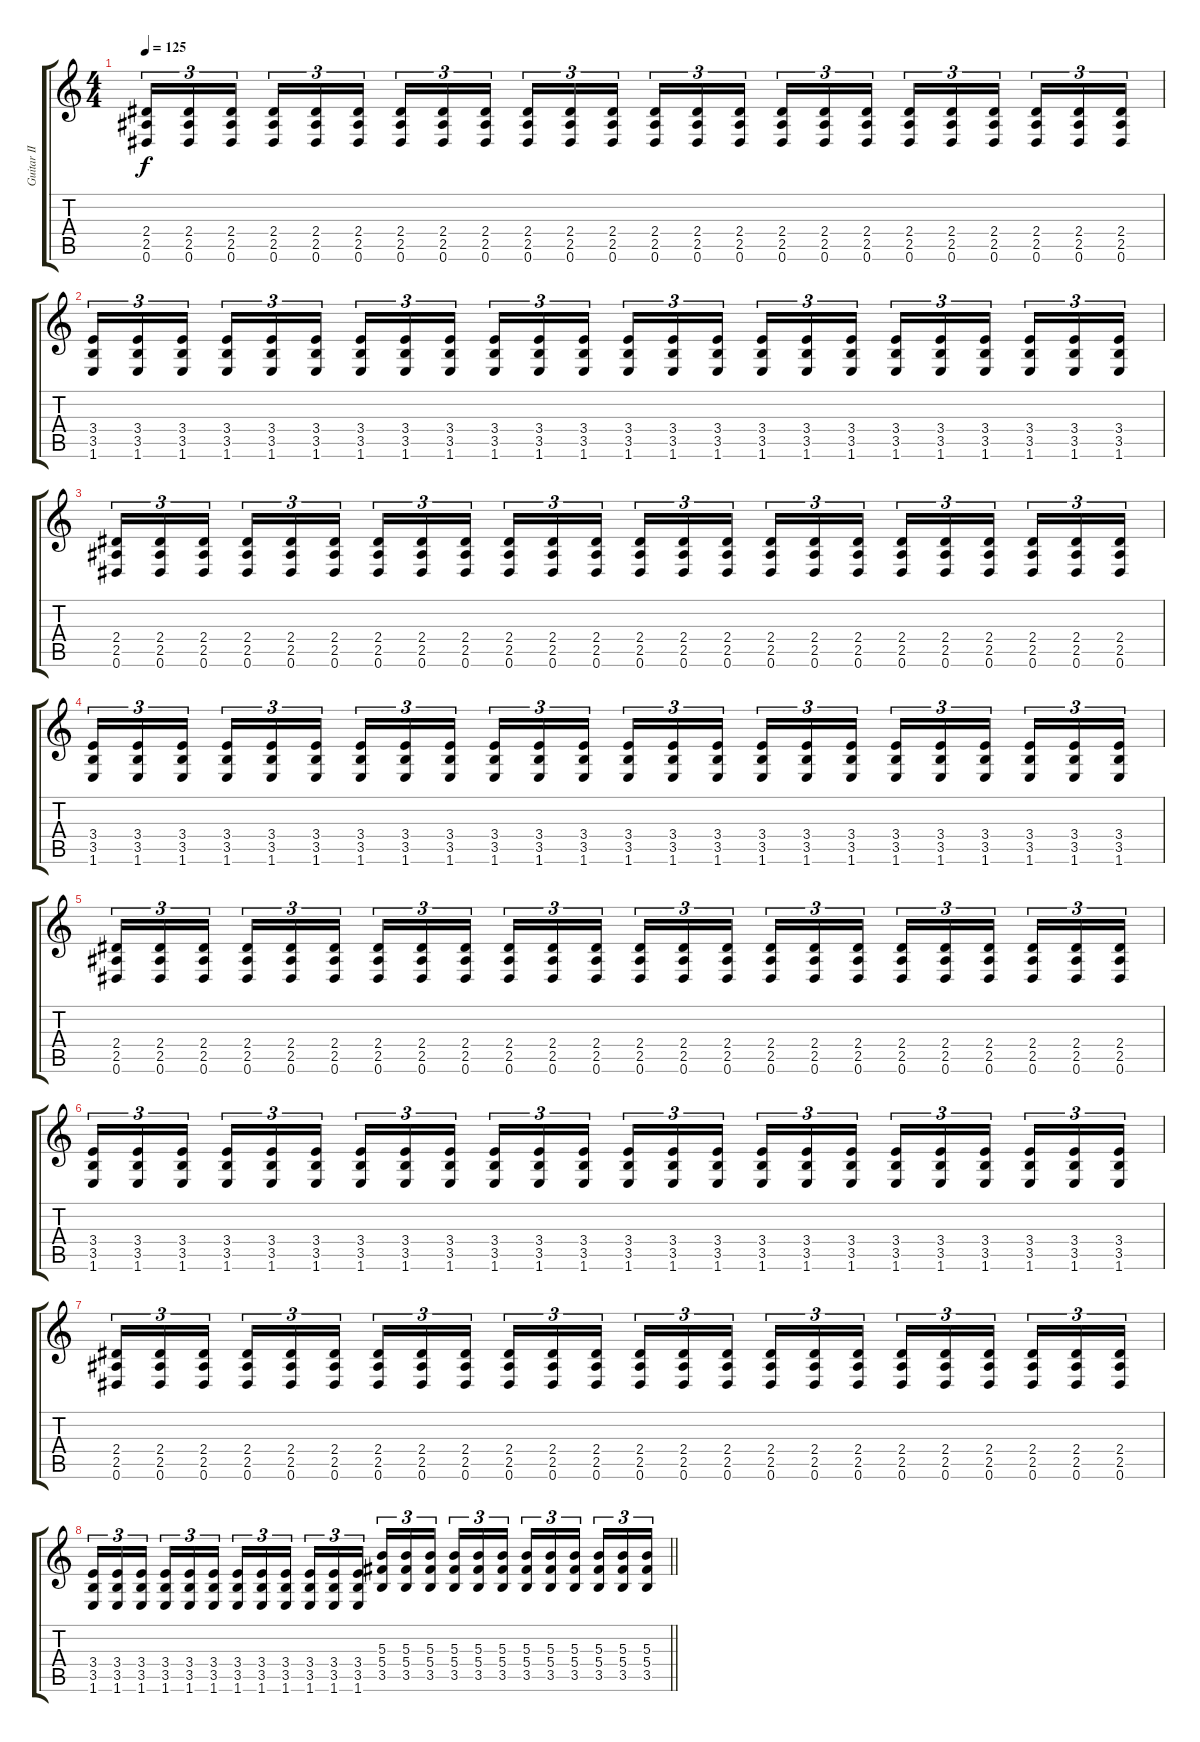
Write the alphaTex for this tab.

\track ("Guitar II" "Guitar II") {instrument distortionguitar}
\staff {score tabs}
\tuning (Eb4 Bb3 Gb3 Db3 Ab2 Eb2) {hide}
\ts (4 4)
\tempo 125
\clef g2
\ks c
(2.4 2.5 0.6).16{tu (3 2) dy f} (2.4 2.5 0.6).16{tu (3 2)} (2.4 2.5 0.6).16{tu (3 2) beam splitsecondary} (2.4 2.5 0.6).16{tu (3 2)} (2.4 2.5 0.6).16{tu (3 2)} (2.4 2.5 0.6).16{tu (3 2)} (2.4 2.5 0.6).16{tu (3 2)} (2.4 2.5 0.6).16{tu (3 2)} (2.4 2.5 0.6).16{tu (3 2) beam splitsecondary} (2.4 2.5 0.6).16{tu (3 2)} (2.4 2.5 0.6).16{tu (3 2)} (2.4 2.5 0.6).16{tu (3 2)} (2.4 2.5 0.6).16{tu (3 2)} (2.4 2.5 0.6).16{tu (3 2)} (2.4 2.5 0.6).16{tu (3 2) beam splitsecondary} (2.4 2.5 0.6).16{tu (3 2)} (2.4 2.5 0.6).16{tu (3 2)} (2.4 2.5 0.6).16{tu (3 2)} (2.4 2.5 0.6).16{tu (3 2)} (2.4 2.5 0.6).16{tu (3 2)} (2.4 2.5 0.6).16{tu (3 2) beam splitsecondary} (2.4 2.5 0.6).16{tu (3 2)} (2.4 2.5 0.6).16{tu (3 2)} (2.4 2.5 0.6).16{tu (3 2)} |
(3.4 3.5 1.6).16{tu (3 2)} (3.4 3.5 1.6).16{tu (3 2)} (3.4 3.5 1.6).16{tu (3 2) beam splitsecondary} (3.4 3.5 1.6).16{tu (3 2)} (3.4 3.5 1.6).16{tu (3 2)} (3.4 3.5 1.6).16{tu (3 2)} (3.4 3.5 1.6).16{tu (3 2)} (3.4 3.5 1.6).16{tu (3 2)} (3.4 3.5 1.6).16{tu (3 2) beam splitsecondary} (3.4 3.5 1.6).16{tu (3 2)} (3.4 3.5 1.6).16{tu (3 2)} (3.4 3.5 1.6).16{tu (3 2)} (3.4 3.5 1.6).16{tu (3 2)} (3.4 3.5 1.6).16{tu (3 2)} (3.4 3.5 1.6).16{tu (3 2) beam splitsecondary} (3.4 3.5 1.6).16{tu (3 2)} (3.4 3.5 1.6).16{tu (3 2)} (3.4 3.5 1.6).16{tu (3 2)} (3.4 3.5 1.6).16{tu (3 2)} (3.4 3.5 1.6).16{tu (3 2)} (3.4 3.5 1.6).16{tu (3 2) beam splitsecondary} (3.4 3.5 1.6).16{tu (3 2)} (3.4 3.5 1.6).16{tu (3 2)} (3.4 3.5 1.6).16{tu (3 2)} |
(2.4 2.5 0.6).16{tu (3 2)} (2.4 2.5 0.6).16{tu (3 2)} (2.4 2.5 0.6).16{tu (3 2) beam splitsecondary} (2.4 2.5 0.6).16{tu (3 2)} (2.4 2.5 0.6).16{tu (3 2)} (2.4 2.5 0.6).16{tu (3 2)} (2.4 2.5 0.6).16{tu (3 2)} (2.4 2.5 0.6).16{tu (3 2)} (2.4 2.5 0.6).16{tu (3 2) beam splitsecondary} (2.4 2.5 0.6).16{tu (3 2)} (2.4 2.5 0.6).16{tu (3 2)} (2.4 2.5 0.6).16{tu (3 2)} (2.4 2.5 0.6).16{tu (3 2)} (2.4 2.5 0.6).16{tu (3 2)} (2.4 2.5 0.6).16{tu (3 2) beam splitsecondary} (2.4 2.5 0.6).16{tu (3 2)} (2.4 2.5 0.6).16{tu (3 2)} (2.4 2.5 0.6).16{tu (3 2)} (2.4 2.5 0.6).16{tu (3 2)} (2.4 2.5 0.6).16{tu (3 2)} (2.4 2.5 0.6).16{tu (3 2) beam splitsecondary} (2.4 2.5 0.6).16{tu (3 2)} (2.4 2.5 0.6).16{tu (3 2)} (2.4 2.5 0.6).16{tu (3 2)} |
(3.4 3.5 1.6).16{tu (3 2)} (3.4 3.5 1.6).16{tu (3 2)} (3.4 3.5 1.6).16{tu (3 2) beam splitsecondary} (3.4 3.5 1.6).16{tu (3 2)} (3.4 3.5 1.6).16{tu (3 2)} (3.4 3.5 1.6).16{tu (3 2)} (3.4 3.5 1.6).16{tu (3 2)} (3.4 3.5 1.6).16{tu (3 2)} (3.4 3.5 1.6).16{tu (3 2) beam splitsecondary} (3.4 3.5 1.6).16{tu (3 2)} (3.4 3.5 1.6).16{tu (3 2)} (3.4 3.5 1.6).16{tu (3 2)} (3.4 3.5 1.6).16{tu (3 2)} (3.4 3.5 1.6).16{tu (3 2)} (3.4 3.5 1.6).16{tu (3 2) beam splitsecondary} (3.4 3.5 1.6).16{tu (3 2)} (3.4 3.5 1.6).16{tu (3 2)} (3.4 3.5 1.6).16{tu (3 2)} (3.4 3.5 1.6).16{tu (3 2)} (3.4 3.5 1.6).16{tu (3 2)} (3.4 3.5 1.6).16{tu (3 2) beam splitsecondary} (3.4 3.5 1.6).16{tu (3 2)} (3.4 3.5 1.6).16{tu (3 2)} (3.4 3.5 1.6).16{tu (3 2)} |
(2.4 2.5 0.6).16{tu (3 2)} (2.4 2.5 0.6).16{tu (3 2)} (2.4 2.5 0.6).16{tu (3 2) beam splitsecondary} (2.4 2.5 0.6).16{tu (3 2)} (2.4 2.5 0.6).16{tu (3 2)} (2.4 2.5 0.6).16{tu (3 2)} (2.4 2.5 0.6).16{tu (3 2)} (2.4 2.5 0.6).16{tu (3 2)} (2.4 2.5 0.6).16{tu (3 2) beam splitsecondary} (2.4 2.5 0.6).16{tu (3 2)} (2.4 2.5 0.6).16{tu (3 2)} (2.4 2.5 0.6).16{tu (3 2)} (2.4 2.5 0.6).16{tu (3 2)} (2.4 2.5 0.6).16{tu (3 2)} (2.4 2.5 0.6).16{tu (3 2) beam splitsecondary} (2.4 2.5 0.6).16{tu (3 2)} (2.4 2.5 0.6).16{tu (3 2)} (2.4 2.5 0.6).16{tu (3 2)} (2.4 2.5 0.6).16{tu (3 2)} (2.4 2.5 0.6).16{tu (3 2)} (2.4 2.5 0.6).16{tu (3 2) beam splitsecondary} (2.4 2.5 0.6).16{tu (3 2)} (2.4 2.5 0.6).16{tu (3 2)} (2.4 2.5 0.6).16{tu (3 2)} |
(3.4 3.5 1.6).16{tu (3 2)} (3.4 3.5 1.6).16{tu (3 2)} (3.4 3.5 1.6).16{tu (3 2) beam splitsecondary} (3.4 3.5 1.6).16{tu (3 2)} (3.4 3.5 1.6).16{tu (3 2)} (3.4 3.5 1.6).16{tu (3 2)} (3.4 3.5 1.6).16{tu (3 2)} (3.4 3.5 1.6).16{tu (3 2)} (3.4 3.5 1.6).16{tu (3 2) beam splitsecondary} (3.4 3.5 1.6).16{tu (3 2)} (3.4 3.5 1.6).16{tu (3 2)} (3.4 3.5 1.6).16{tu (3 2)} (3.4 3.5 1.6).16{tu (3 2)} (3.4 3.5 1.6).16{tu (3 2)} (3.4 3.5 1.6).16{tu (3 2) beam splitsecondary} (3.4 3.5 1.6).16{tu (3 2)} (3.4 3.5 1.6).16{tu (3 2)} (3.4 3.5 1.6).16{tu (3 2)} (3.4 3.5 1.6).16{tu (3 2)} (3.4 3.5 1.6).16{tu (3 2)} (3.4 3.5 1.6).16{tu (3 2) beam splitsecondary} (3.4 3.5 1.6).16{tu (3 2)} (3.4 3.5 1.6).16{tu (3 2)} (3.4 3.5 1.6).16{tu (3 2)} |
(2.4 2.5 0.6).16{tu (3 2)} (2.4 2.5 0.6).16{tu (3 2)} (2.4 2.5 0.6).16{tu (3 2) beam splitsecondary} (2.4 2.5 0.6).16{tu (3 2)} (2.4 2.5 0.6).16{tu (3 2)} (2.4 2.5 0.6).16{tu (3 2)} (2.4 2.5 0.6).16{tu (3 2)} (2.4 2.5 0.6).16{tu (3 2)} (2.4 2.5 0.6).16{tu (3 2) beam splitsecondary} (2.4 2.5 0.6).16{tu (3 2)} (2.4 2.5 0.6).16{tu (3 2)} (2.4 2.5 0.6).16{tu (3 2)} (2.4 2.5 0.6).16{tu (3 2)} (2.4 2.5 0.6).16{tu (3 2)} (2.4 2.5 0.6).16{tu (3 2) beam splitsecondary} (2.4 2.5 0.6).16{tu (3 2)} (2.4 2.5 0.6).16{tu (3 2)} (2.4 2.5 0.6).16{tu (3 2)} (2.4 2.5 0.6).16{tu (3 2)} (2.4 2.5 0.6).16{tu (3 2)} (2.4 2.5 0.6).16{tu (3 2) beam splitsecondary} (2.4 2.5 0.6).16{tu (3 2)} (2.4 2.5 0.6).16{tu (3 2)} (2.4 2.5 0.6).16{tu (3 2)} |
\barLineRight lightlight
(3.4 3.5 1.6).16{tu (3 2)} (3.4 3.5 1.6).16{tu (3 2)} (3.4 3.5 1.6).16{tu (3 2) beam splitsecondary} (3.4 3.5 1.6).16{tu (3 2)} (3.4 3.5 1.6).16{tu (3 2)} (3.4 3.5 1.6).16{tu (3 2)} (3.4 3.5 1.6).16{tu (3 2)} (3.4 3.5 1.6).16{tu (3 2)} (3.4 3.5 1.6).16{tu (3 2) beam splitsecondary} (3.4 3.5 1.6).16{tu (3 2)} (3.4 3.5 1.6).16{tu (3 2)} (3.4 3.5 1.6).16{tu (3 2)} (5.3 5.4 3.5).16{tu (3 2)} (5.3 5.4 3.5).16{tu (3 2)} (5.3 5.4 3.5).16{tu (3 2) beam splitsecondary} (5.3 5.4 3.5).16{tu (3 2)} (5.3 5.4 3.5).16{tu (3 2)} (5.3 5.4 3.5).16{tu (3 2)} (5.3 5.4 3.5).16{tu (3 2)} (5.3 5.4 3.5).16{tu (3 2)} (5.3 5.4 3.5).16{tu (3 2) beam splitsecondary} (5.3 5.4 3.5).16{tu (3 2)} (5.3 5.4 3.5).16{tu (3 2)} (5.3 5.4 3.5).16{tu (3 2)}
